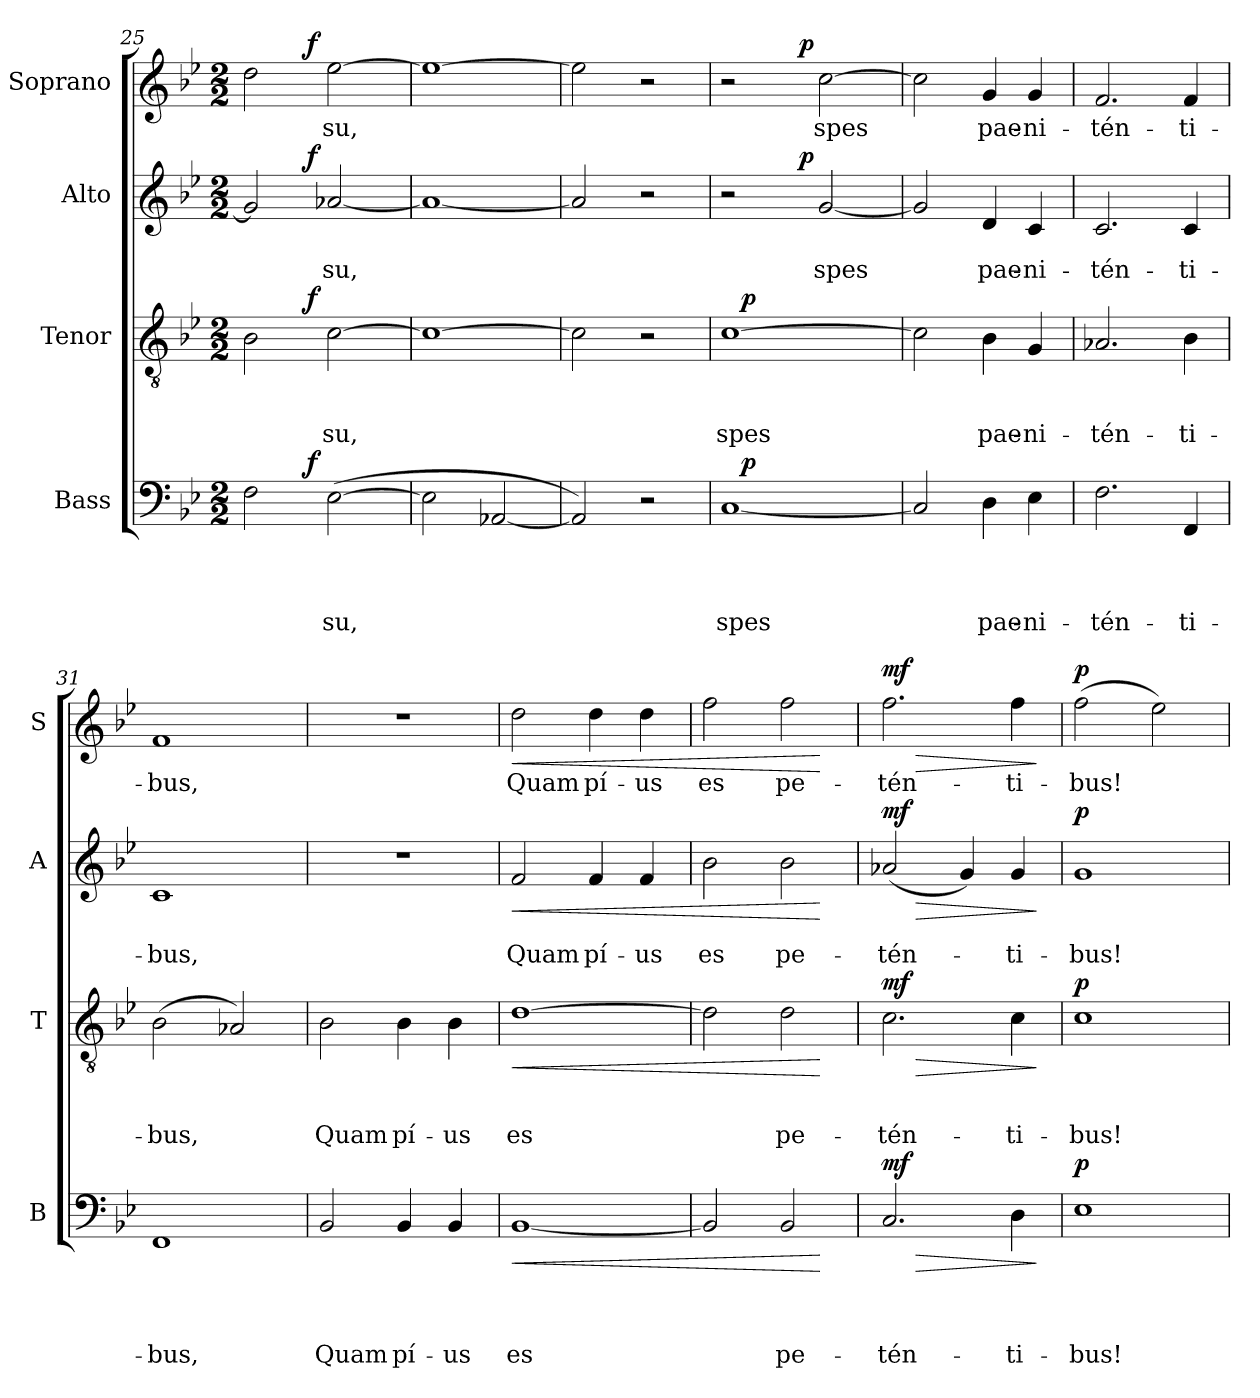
**kern	**text	**text	**text	**text	**dynam	**kern	**text	**text	**text	**dynam	**kern	**text	**text	**dynam	**kern	**text	**dynam
*part4	*part4	*part4	*part4	*part4	*part4	*part3	*part3	*part3	*part3	*part3	*part2	*part2	*part2	*part2	*part1	*part1	*part1
*staff4	*staff4	*staff4	*staff4	*staff4	*staff4	*staff3	*staff3	*staff3	*staff3	*staff3	*staff2	*staff2	*staff2	*staff2	*staff1	*staff1	*staff1
*I"Bass	*	*	*	*	*	*I"Tenor	*	*	*	*	*I"Alto	*	*	*	*I"Soprano	*	*
*I'B	*	*	*	*	*	*I'T	*	*	*	*	*I'A	*	*	*	*I'S	*	*
*clefF4	*	*	*	*	*	*clefGv2	*	*	*	*	*clefG2	*	*	*	*clefG2	*	*
*k[b-e-]	*	*	*	*	*	*k[b-e-]	*	*	*	*	*k[b-e-]	*	*	*	*k[b-e-]	*	*
*B-:	*	*	*	*	*	*B-:	*	*	*	*	*B-:	*	*	*	*B-:	*	*
*M2/2	*	*	*	*	*	*M2/2	*	*	*	*	*M2/2	*	*	*	*M2/2	*	*
=25	=25	=25	=25	=25	=25	=25	=25	=25	=25	=25	=25	=25	=25	=25	=25	=25	=25
*^	*	*	*	*	*	*^	*	*	*	*	*^	*	*	*	*^	*	*
2F\	4..ryy	.	.	.	.	.	2B-\	4..ryy	.	.	.	.	2g/]	4..ryy	.	.	.	2dd\	4..ryy	.	.
!	!	!	!	!	!	!LO:DY:a	!	!	!	!	!	!LO:DY:a	!	!	!	!	!LO:DY:a	!	!	!	!LO:DY:a
.	2ryy	.	.	.	.	f	.	2ryy	.	.	.	f	.	2ryy	.	.	f	.	2ryy	.	f
!	!	!	!	!	!LO:LY:b	!	!	!	!	!	!LO:LY:b	!	!	!	!	!LO:LY:b	!	!	!	!LO:LY:b	!
(>[>2E-\	.	.	.	.	-su,	.	[>2c\	.	.	.	-su,	.	[<2a-X/	.	.	-su,	.	[>2ee-\	.	-su,	.
.	16ryy	.	.	.	.	.	.	16ryy	.	.	.	.	.	16ryy	.	.	.	.	16ryy	.	.
*v	*v	*	*	*	*	*	*	*	*	*	*	*	*v	*v	*	*	*	*v	*v	*	*
*	*	*	*	*	*	*v	*v	*	*	*	*	*	*	*	*	*	*	*
=26	=26	=26	=26	=26	=26	=26	=26	=26	=26	=26	=26	=26	=26	=26	=26	=26	=26
2E-\]	.	.	.	.	.	1c_	.	.	.	.	1a-_	.	.	.	1ee-_	.	.
[<2AA-X/	.	.	.	.	.	.	.	.	.	.	.	.	.	.	.	.	.
=27	=27	=27	=27	=27	=27	=27	=27	=27	=27	=27	=27	=27	=27	=27	=27	=27	=27
2AA-/])	.	.	.	.	.	2c\]	.	.	.	.	2a-/]	.	.	.	2ee-\]	.	.
2r	.	.	.	.	.	2r	.	.	.	.	2r	.	.	.	2r	.	.
!!LO:LB:g=z
=28	=28	=28	=28	=28	=28	=28	=28	=28	=28	=28	=28	=28	=28	=28	=28	=28	=28
!	!	!	!	!LO:LY:b	!	!	!	!	!LO:LY:b	!	!	!	!	!	!	!	!
*^	*	*	*	*	*	*^	*	*	*	*	*^	*	*	*	*^	*	*
[<1C	16ryy	.	.	.	spes	.	[>1c	16ryy	.	.	spes	.	2r	4..ryy	.	.	.	2r	4..ryy	.	.
!	!	!	!	!	!	!LO:DY:a	!	!	!	!	!	!LO:DY:a	!	!	!	!	!	!	!	!	!
.	2...ryy	.	.	.	.	p	.	2...ryy	.	.	.	p	.	.	.	.	.	.	.	.	.
!	!	!	!	!	!	!	!	!	!	!	!	!	!	!	!	!	!LO:DY:a	!	!	!	!LO:DY:a
.	.	.	.	.	.	.	.	.	.	.	.	.	.	2ryy	.	.	p	.	2ryy	.	p
!	!	!	!	!	!	!	!	!	!	!	!	!	!	!	!	!LO:LY:b	!	!	!	!LO:LY:b	!
.	.	.	.	.	.	.	.	.	.	.	.	.	[<2g/	.	.	spes	.	[>2cc\	.	spes	.
.	.	.	.	.	.	.	.	.	.	.	.	.	.	16ryy	.	.	.	.	16ryy	.	.
*v	*v	*	*	*	*	*	*	*	*	*	*	*	*v	*v	*	*	*	*v	*v	*	*
*	*	*	*	*	*	*v	*v	*	*	*	*	*	*	*	*	*	*	*
=29	=29	=29	=29	=29	=29	=29	=29	=29	=29	=29	=29	=29	=29	=29	=29	=29	=29
2C/]	.	.	.	.	.	2c\]	.	.	.	.	2g/]	.	.	.	2cc\]	.	.
!	!	!	!	!LO:LY:b	!	!	!	!	!LO:LY:b	!	!	!	!LO:LY:b	!	!	!LO:LY:b	!
4D\	.	.	.	pae-	.	4B-\	.	.	pae-	.	4d/	.	pae-	.	4g/	pae-	.
!	!	!	!	!LO:LY:b	!	!	!	!	!LO:LY:b	!	!	!	!LO:LY:b	!	!	!LO:LY:b	!
4E-\	.	.	.	-ni-	.	4G/	.	.	-ni-	.	4c/	.	-ni-	.	4g/	-ni-	.
=30	=30	=30	=30	=30	=30	=30	=30	=30	=30	=30	=30	=30	=30	=30	=30	=30	=30
!	!	!	!	!LO:LY:b	!	!	!	!	!LO:LY:b	!	!	!	!LO:LY:b	!	!	!LO:LY:b	!
2.F\	.	.	.	-tén-	.	2.A-X/	.	.	-tén-	.	2.c/	.	-tén-	.	2.f/	-tén-	.
!	!	!	!	!LO:LY:b	!	!	!	!	!LO:LY:b	!	!	!	!LO:LY:b	!	!	!LO:LY:b	!
4FF/	.	.	.	-ti-	.	4B-\	.	.	-ti-	.	4c/	.	-ti-	.	4f/	-ti-	.
=31	=31	=31	=31	=31	=31	=31	=31	=31	=31	=31	=31	=31	=31	=31	=31	=31	=31
!	!	!	!	!LO:LY:b	!	!	!	!	!LO:LY:b	!	!	!	!LO:LY:b	!	!	!LO:LY:b	!
1FF	.	.	.	-bus,	.	(>2B-\	.	.	-bus,	.	1c	.	-bus,	.	1f	-bus,	.
.	.	.	.	.	.	2A-X/)	.	.	.	.	.	.	.	.	.	.	.
=32	=32	=32	=32	=32	=32	=32	=32	=32	=32	=32	=32	=32	=32	=32	=32	=32	=32
!	!	!	!	!LO:LY:b	!	!	!	!	!LO:LY:b	!	!	!	!	!	!	!	!
2BB-/	.	.	.	Quam	.	2B-\	.	.	Quam	.	1r	.	.	.	1r	.	.
!	!	!	!	!LO:LY:b	!	!	!	!	!LO:LY:b	!	!	!	!	!	!	!	!
4BB-/	.	.	.	pí-	.	4B-\	.	.	pí-	.	.	.	.	.	.	.	.
!	!	!	!	!LO:LY:b	!	!	!	!	!LO:LY:b	!	!	!	!	!	!	!	!
4BB-/	.	.	.	-us	.	4B-\	.	.	-us	.	.	.	.	.	.	.	.
!!LO:PB:g=z
=33	=33	=33	=33	=33	=33	=33	=33	=33	=33	=33	=33	=33	=33	=33	=33	=33	=33
!	!	!	!	!LO:LY:b	!LO:HP:b	!	!	!	!LO:LY:b	!LO:HP:b	!	!	!LO:LY:b	!LO:HP:b	!	!LO:LY:b	!LO:HP:b
[<1BB-	.	.	.	es	<	[>1d	.	.	es	<	2f/	.	Quam	<	2dd\	Quam	<
!	!	!	!	!	!	!	!	!	!	!	!	!	!LO:LY:b	!	!	!LO:LY:b	!
.	.	.	.	.	.	.	.	.	.	.	4f/	.	pí-	.	4dd\	pí-	.
!	!	!	!	!	!	!	!	!	!	!	!	!	!LO:LY:b	!	!	!LO:LY:b	!
.	.	.	.	.	.	.	.	.	.	.	4f/	.	-us	.	4dd\	-us	.
=34	=34	=34	=34	=34	=34	=34	=34	=34	=34	=34	=34	=34	=34	=34	=34	=34	=34
!	!	!	!	!	!	!	!	!	!	!	!	!	!LO:LY:b	!	!	!LO:LY:b	!
2BB-/]	.	.	.	.	.	2d\]	.	.	.	.	2b-\	.	es	.	2ff\	es	.
!	!	!	!	!LO:LY:b	!	!	!	!	!LO:LY:b	!	!	!	!LO:LY:b	!	!	!LO:LY:b	!
2BB-/	.	.	.	pe-	.	2d\	.	.	pe-	.	2b-\	.	pe-	.	2ff\	pe-	.
.	.	.	.	.	[	.	.	.	.	[	.	.	.	[	.	.	[
=35	=35	=35	=35	=35	=35	=35	=35	=35	=35	=35	=35	=35	=35	=35	=35	=35	=35
!	!	!	!	!LO:LY:b	!LO:HP:b	!	!	!	!LO:LY:b	!LO:HP:b	!	!	!LO:LY:b	!LO:HP:b	!	!LO:LY:b	!LO:HP:b
!	!	!	!	!	!LO:DY:n=1:a	!	!	!	!	!LO:DY:n=1:a	!	!	!	!LO:DY:n=1:a	!	!	!LO:DY:n=1:a
2.C/	.	.	.	-tén-	> mf	2.c\	.	.	-tén-	> mf	(<2a-X/	.	-tén-	> mf	2.ff\	-tén-	> mf
.	.	.	.	.	.	.	.	.	.	.	4g/)	.	.	.	.	.	.
!	!	!	!	!LO:LY:b	!	!	!	!	!LO:LY:b	!	!	!	!LO:LY:b	!	!	!LO:LY:b	!
4D\	.	.	.	-ti-	.	4c\	.	.	-ti-	.	4g/	.	-ti-	.	4ff\	-ti-	.
.	.	.	.	.	]	.	.	.	.	]	.	.	.	]	.	.	]
=36	=36	=36	=36	=36	=36	=36	=36	=36	=36	=36	=36	=36	=36	=36	=36	=36	=36
!	!	!	!	!LO:LY:b	!LO:DY:a	!	!	!	!LO:LY:b	!LO:DY:a	!	!	!LO:LY:b	!LO:DY:a	!	!LO:LY:b	!LO:DY:a
1E-	.	.	.	-bus!	p	1c	.	.	-bus!	p	1g	.	-bus!	p	(>2ff\	-bus!	p
.	.	.	.	.	.	.	.	.	.	.	.	.	.	.	2ee-\)	.	.
=	=	=	=	=	=	=	=	=	=	=	=	=	=	=	=	=	=
*-	*-	*-	*-	*-	*-	*-	*-	*-	*-	*-	*-	*-	*-	*-	*-	*-	*-
